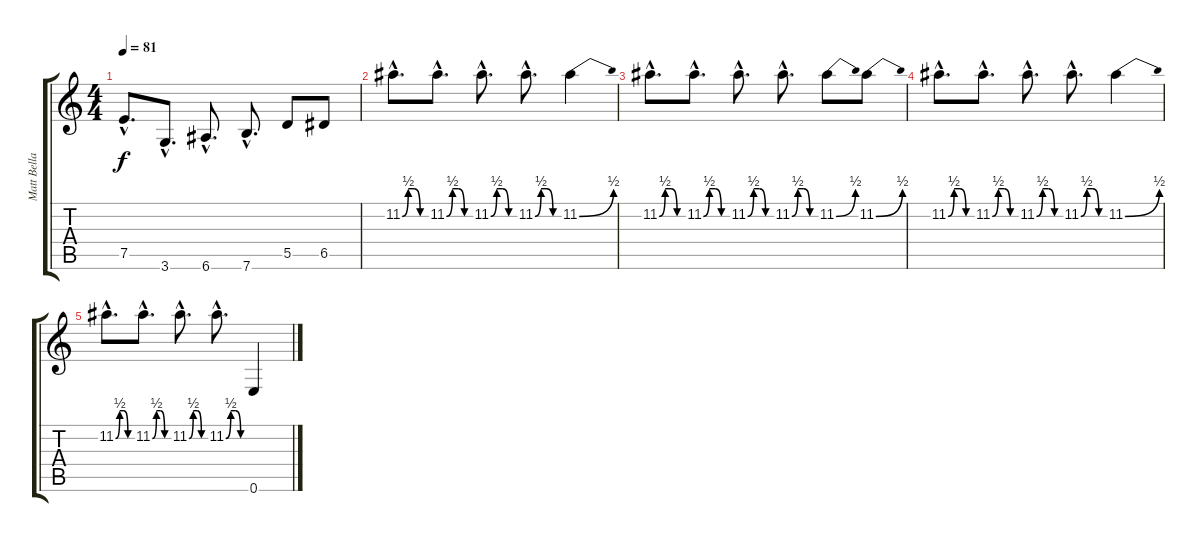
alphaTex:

\track ("Matt Bellamy" "Matt Bella") {instrument distortionguitar}
\staff {score tabs}
\tuning (E4 B3 G3 D3 A2 E2) {hide}
\ts (4 4)
\tempo 81
\clef g2
\ks c
7.5{hac}.8{d dy f} 3.6{hac}.8{d} 6.6{hac}.8{d} 7.6{hac}.8{d} 5.5.8 6.5.8 |
11.2{be (custom 0 0 15 2 30 2 45 0 60 0) hac}.8{d} 11.2{be (custom 0 0 15 2 30 2 45 0 60 0) hac}.8{d} 11.2{be (custom 0 0 15 2 30 2 45 0 60 0) hac}.8{d} 11.2{be (custom 0 0 15 2 30 2 45 0 60 0) hac}.8{d} 11.2{be (bend 0 0 60 2)}.4 |
11.2{be (custom 0 0 15 2 30 2 45 0 60 0) hac}.8{d} 11.2{be (custom 0 0 15 2 30 2 45 0 60 0) hac}.8{d} 11.2{be (custom 0 0 15 2 30 2 45 0 60 0) hac}.8{d} 11.2{be (custom 0 0 15 2 30 2 45 0 60 0) hac}.8{d} 11.2{be (bend 0 0 60 2)}.8 11.2{be (bend 0 0 60 2)}.8 |
11.2{be (custom 0 0 15 2 30 2 45 0 60 0) hac}.8{d} 11.2{be (custom 0 0 15 2 30 2 45 0 60 0) hac}.8{d} 11.2{be (custom 0 0 15 2 30 2 45 0 60 0) hac}.8{d} 11.2{be (custom 0 0 15 2 30 2 45 0 60 0) hac}.8{d} 11.2{be (bend 0 0 60 2)}.4 |
11.2{be (custom 0 0 15 2 30 2 45 0 60 0) hac}.8{d} 11.2{be (custom 0 0 15 2 30 2 45 0 60 0) hac}.8{d} 11.2{be (custom 0 0 15 2 30 2 45 0 60 0) hac}.8{d} 11.2{be (custom 0 0 15 2 30 2 45 0 60 0) hac}.8{d} 0.6.4
